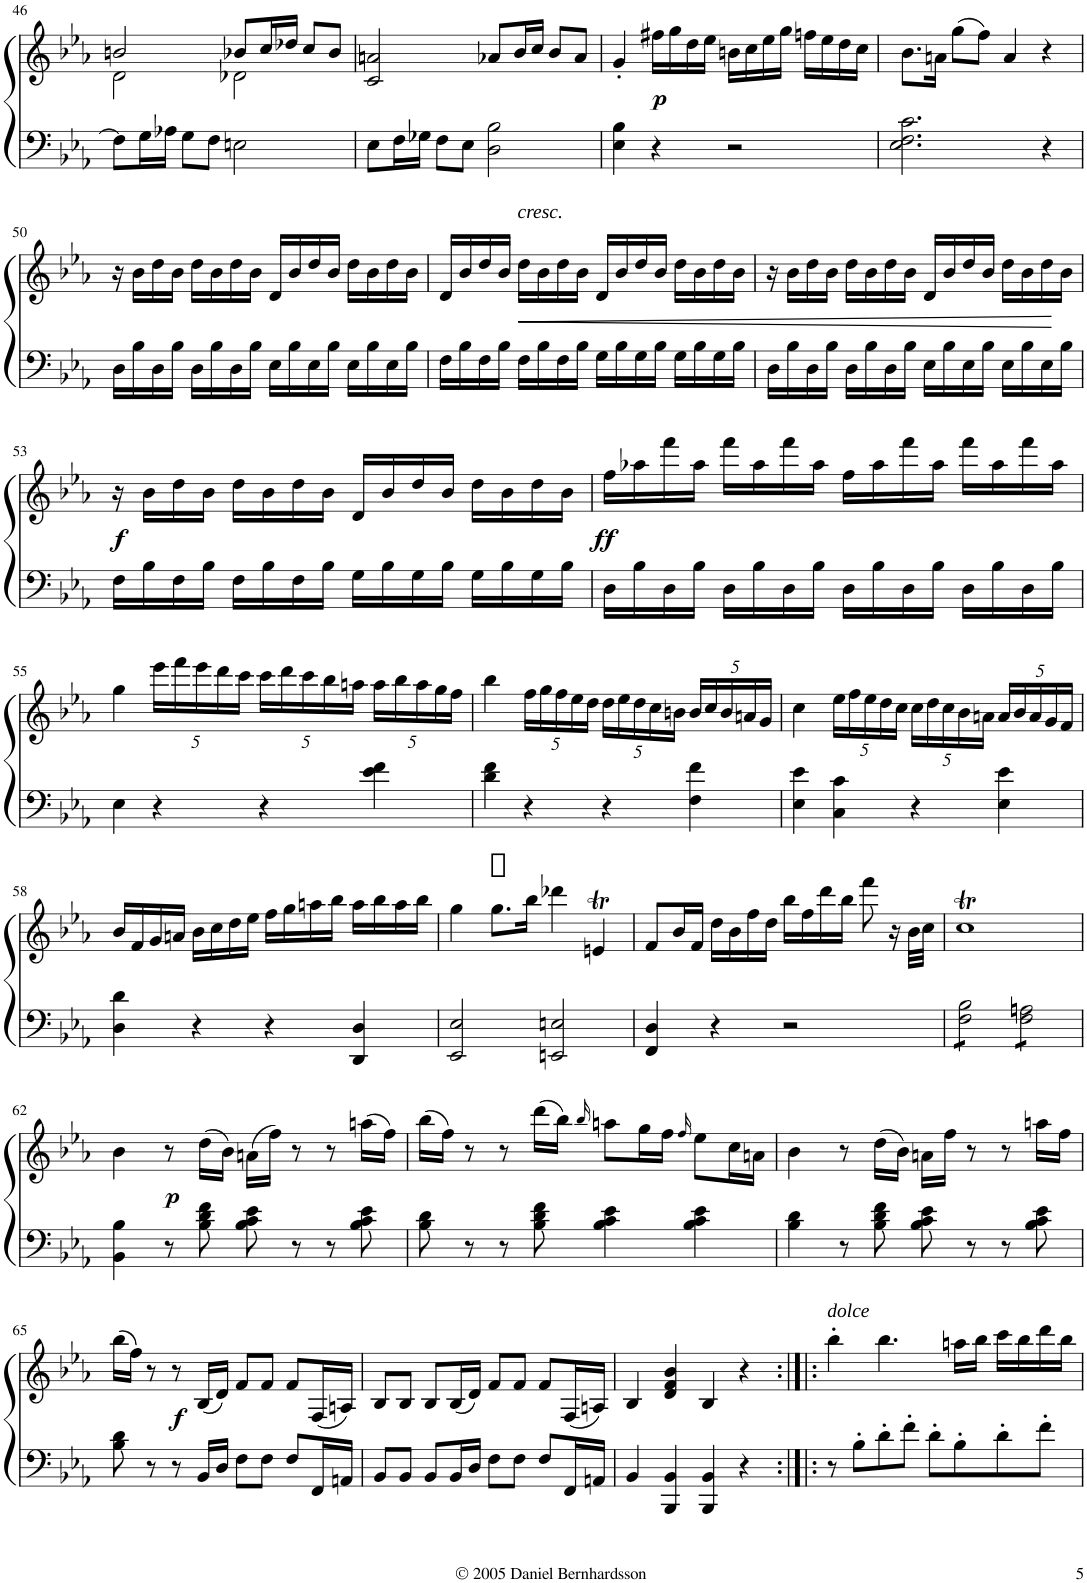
**kern	**kern	**dynam
*part1	*part1	*part1
*staff2	*staff1	*staff1/2
*I"Piano	*	*
*I'Pno.	*	*
!!LO:PB:g=z
*clefF4	*clefG2	*
*k[b-e-a-]	*k[b-e-a-]	*
*E-:	*E-:	*
*M4/4	*M4/4	*
*met(c)	*met(c)	*
=46	=46	=46
*	*^	*
8F\L]	2bn/	2d\	.
16G\L	.	.	.
16A-X\JJ	.	.	.
8G\L	.	.	.
8F\J	.	.	.
2En\	8b-X/L	2d-X\	.
.	16cc/L	.	.
.	16dd-X/JJ	.	.
.	8cc/L	.	.
.	8b-/J	.	.
*	*v	*v	*
=47	=47	=47
8E-\L	2c/ 2an/	.
16F\L	.	.
16G-X\JJ	.	.
8F\L	.	.
8E-\J	.	.
2D\ 2B-\	8a-X/L	.
.	16b-/L	.
.	16cc/JJ	.
.	8b-/L	.
.	8a-/J	.
=48	=48	=48
4E-\ 4B-\	4g'/	.
!	!	!LO:DY:b
4r	16ff#X\LL	p
.	16gg\	.
.	16dd\	.
.	16ee-\JJ	.
2r	16bn\LL	.
.	16cc\	.
.	16ee-\	.
.	16gg\JJ	.
.	16ffn\LL	.
.	16ee-\	.
.	16dd\	.
.	16cc\JJ	.
=49	=49	=49
2.E-\ 2.F\ 2.c\	8.b-\L	.
.	16an\Jk	.
.	(8gg\L	.
.	8ff\J)	.
.	4a/	.
4r	4r	.
!!LO:LB:g=z
=50	=50	=50
16D\LL	16r	.
16B-\	16b-\LL	.
16D\	16dd\	.
16B-\JJ	16b-\JJ	.
16D\LL	16dd\LL	.
16B-\	16b-\	.
16D\	16dd\	.
16B-\JJ	16b-\JJ	.
16E-\LL	16d/LL	.
16B-\	16b-/	.
16E-\	16dd/	.
16B-\JJ	16b-/JJ	.
16E-\LL	16dd\LL	.
16B-\	16b-\	.
16E-\	16dd\	.
16B-\JJ	16b-\JJ	.
=51	=51	=51
16F\LL	16d/LL	.
16B-\	16b-/	.
16F\	16dd/	.
16B-\JJ	16b-/JJ	.
!	!LO:TX:a:i:t=cresc.	!
!	!	!LO:HP:b
16F\LL	16dd\LL	<
16B-\	16b-\	.
16F\	16dd\	.
16B-\JJ	16b-\JJ	.
16G\LL	16d/LL	.
16B-\	16b-/	.
16G\	16dd/	.
16B-\JJ	16b-/JJ	.
16G\LL	16dd\LL	.
16B-\	16b-\	.
16G\	16dd\	.
16B-\JJ	16b-\JJ	.
=52	=52	=52
16D\LL	16r	.
16B-\	16b-\LL	.
16D\	16dd\	.
16B-\JJ	16b-\JJ	.
16D\LL	16dd\LL	.
16B-\	16b-\	.
16D\	16dd\	.
16B-\JJ	16b-\JJ	.
16E-\LL	16d/LL	.
16B-\	16b-/	.
16E-\	16dd/	.
16B-\JJ	16b-/JJ	.
16E-\LL	16dd\LL	.
16B-\	16b-\	.
16E-\	16dd\	.
16B-\JJ	16b-\JJ	[
!!LO:LB:g=z
=53	=53	=53
!	!	!LO:DY:b
16F\LL	16r	f
16B-\	16b-\LL	.
16F\	16dd\	.
16B-\JJ	16b-\JJ	.
16F\LL	16dd\LL	.
16B-\	16b-\	.
16F\	16dd\	.
16B-\JJ	16b-\JJ	.
16G\LL	16d/LL	.
16B-\	16b-/	.
16G\	16dd/	.
16B-\JJ	16b-/JJ	.
16G\LL	16dd\LL	.
16B-\	16b-\	.
16G\	16dd\	.
16B-\JJ	16b-\JJ	.
=54	=54	=54
!	!	!LO:DY:b
16D\LL	16ff\LL	ff
16B-\	16aa-X\	.
16D\	16fff\	.
16B-\JJ	16aa-\JJ	.
16D\LL	16fff\LL	.
16B-\	16aa-\	.
16D\	16fff\	.
16B-\JJ	16aa-\JJ	.
16D\LL	16ff\LL	.
16B-\	16aa-\	.
16D\	16fff\	.
16B-\JJ	16aa-\JJ	.
16D\LL	16fff\LL	.
16B-\	16aa-\	.
16D\	16fff\	.
16B-\JJ	16aa-\JJ	.
!!LO:LB:g=z
=55	=55	=55
4E-\	4gg\	.
*	*Xbrackettup	*
4r	20eee-\LL	.
.	20fff\	.
.	20eee-\	.
.	20ddd\	.
.	20ccc\JJ	.
4r	20ccc\LL	.
.	20ddd\	.
.	20ccc\	.
.	20bb-\	.
.	20aan\JJ	.
4e-\ 4f\	20aa\LL	.
.	20bb-\	.
.	20aa\	.
.	20gg\	.
.	20ff\JJ	.
=56	=56	=56
4d\ 4f\	4bb-\	.
4r	20ff\LL	.
.	20gg\	.
.	20ff\	.
.	20ee-\	.
.	20dd\JJ	.
4r	20dd\LL	.
.	20ee-\	.
.	20dd\	.
.	20cc\	.
.	20bn\JJ	.
4F\ 4f\	20b/LL	.
.	20cc/	.
.	20b/	.
.	20an/	.
.	20g/JJ	.
=57	=57	=57
4E-\ 4e-\	4cc\	.
4C\ 4c\	20ee-\LL	.
.	20ff\	.
.	20ee-\	.
.	20dd\	.
.	20cc\JJ	.
4r	20cc\LL	.
.	20dd\	.
.	20cc\	.
.	20b-\	.
.	20an\JJ	.
4E-\ 4e-\	20a/LL	.
.	20b-/	.
.	20a/	.
.	20g/	.
.	20f/JJ	.
!!LO:LB:g=z
=58	=58	=58
4D\ 4d\	16b-/LL	.
.	16f/	.
.	16g/	.
.	16an/JJ	.
4r	16b-\LL	.
.	16cc\	.
.	16dd\	.
.	16ee-\JJ	.
4r	16ff\LL	.
.	16gg\	.
.	16aan\	.
.	16bb-\JJ	.
4DD/ 4D/	16aa\LL	.
.	16bb-\	.
.	16aa\	.
.	16bb-\JJ	.
=59	=59	=59
2EE-/ 2E-/	4gg\	.
.	8.gg\L	.
.	16bb-\Jk	.
2EEn/ 2En/	4ddd-X\	.
.	4ent/	.
=60	=60	=60
4FF/ 4D/	8f/L	.
.	16b-/L	.
.	16f/JJ	.
4r	16dd\LL	.
.	16b-\	.
.	16ff\	.
.	16dd\JJ	.
2r	16bb-\LL	.
.	16ff\	.
.	16ddd\	.
.	16bb-\JJ	.
.	8fff\	.
.	16r	.
.	32b-\LLL	.
.	32cc\JJJ	.
=61	=61	=61
*tremolo	*	*
8F\ 8B-\L	1ccT	.
8F\ 8B-\	.	.
8F\ 8B-\	.	.
8F\ 8B-\J	.	.
8F\ 8An\L	.	.
8F\ 8An\	.	.
8F\ 8An\	.	.
8F\ 8An\J	.	.
*Xtremolo	*	*
!!LO:LB:g=z
=62	=62	=62
4BB-\ 4B-\	4b-\	.
!	!	!LO:DY:b
8r	8r	p
8B-\ 8d\ 8f\	(16dd\LL	.
.	16b-\JJ)	.
8B-\ 8c\ 8e-\	(16an\LL	.
.	16ff\JJ)	.
8r	8r	.
8r	8r	.
8B-\ 8c\ 8e-\	(16aan\LL	.
.	16ff\JJ)	.
=63	=63	=63
8B-\ 8d\	(16bb-\LL	.
.	16ff\JJ)	.
8r	8r	.
8r	8r	.
8B-\ 8d\ 8f\	(16ddd\LL	.
.	16bb-\JJ)	.
.	16qbb-/	.
4B-\ 4c\ 4e-\	8aan\L	.
.	16gg\L	.
.	16ff\JJ	.
.	16qff/	.
4B-\ 4c\ 4e-\	8ee-\L	.
.	16cc\L	.
.	16an\JJ	.
=64	=64	=64
4B-\ 4d\	4b-\	.
8r	8r	.
8B-\ 8d\ 8f\	(16dd\LL	.
.	16b-\JJ)	.
8B-\ 8c\ 8e-\	16an\LL	.
.	16ff\JJ	.
8r	8r	.
8r	8r	.
8B-\ 8c\ 8e-\	16aan\LL	.
.	16ff\JJ	.
!!LO:LB:g=z
=65	=65	=65
8B-\ 8d\	(16bb-\LL	.
.	16ff\JJ)	.
8r	8r	.
!	!	!LO:DY:b
8r	8r	f
16BB-/LL	(16B-/LL	.
16D/JJ	16d/JJ)	.
8F\L	8f/L	.
8F\J	8f/J	.
8F/L	8f/L	.
16FF/L	(16F/L	.
16AAn/JJ	16An/JJ)	.
=66	=66	=66
8BB-/L	8B-/L	.
8BB-/J	8B-/J	.
8BB-/L	8B-/L	.
16BB-/L	(16B-/L	.
16D/JJ	16d/JJ)	.
8F\L	8f/L	.
8F\J	8f/J	.
8F/L	8f/L	.
16FF/L	(16F/L	.
16AAn/JJ	16An/JJ)	.
=67	=67	=67
4BB-/	4B-/	.
4BBB-/ 4BB-/	4d/ 4f/ 4b-/	.
4BBB-/ 4BB-/	4B-/	.
4r	4r	.
=68:|!|:	=68:|!|:	=68:|!|:
!	!LO:TX:a:i:t=dolce	!
8r	4bb-'\	.
8B-'\L	.	.
8d'\	4.bb-\	.
8f'\J	.	.
8d'\L	.	.
8B-'\	16aan\LL	.
.	16bb-\JJ	.
8d'\	16ccc\LL	.
.	16bb-\	.
8f'\J	16ddd\	.
.	16bb-\JJ	.
=	=	=
*-	*-	*-
